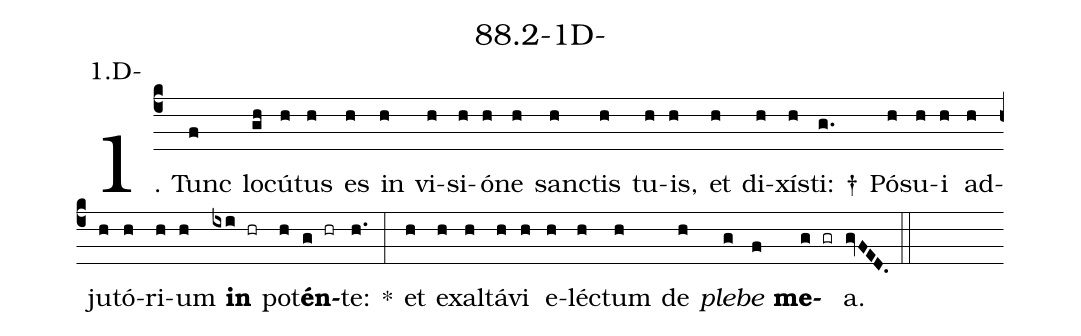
name: 88.2-1D-;
annotation: 1.D-;
%%
(c4)1. Tunc(f) lo(gh)cú(h)tus(h) es(h) in(h) vi(h)si(h)ó(h)ne(h) sanc(h)tis(h) tu(h)is,(h) et(h) di(h)xís(h)ti: †(g.) Pó(h)su(h)i(h) ad(h)ju(h)tó(h)ri(h)um(h) <b>in</b>(ixi hr) pot(h)<b>én</b>(g hr)te:(h.) *(:) et(h) ex(h)al(h)tá(h)vi(h) e(h)léc(h)tum(h) de(h) <i>ple</i>(g)<i>be</i>(f) <b>me</b>(g gr)a.(gvFED.) (::)


%E(h) u(h) o(g) u(f) a(g) e.(gvFED.) (::)
